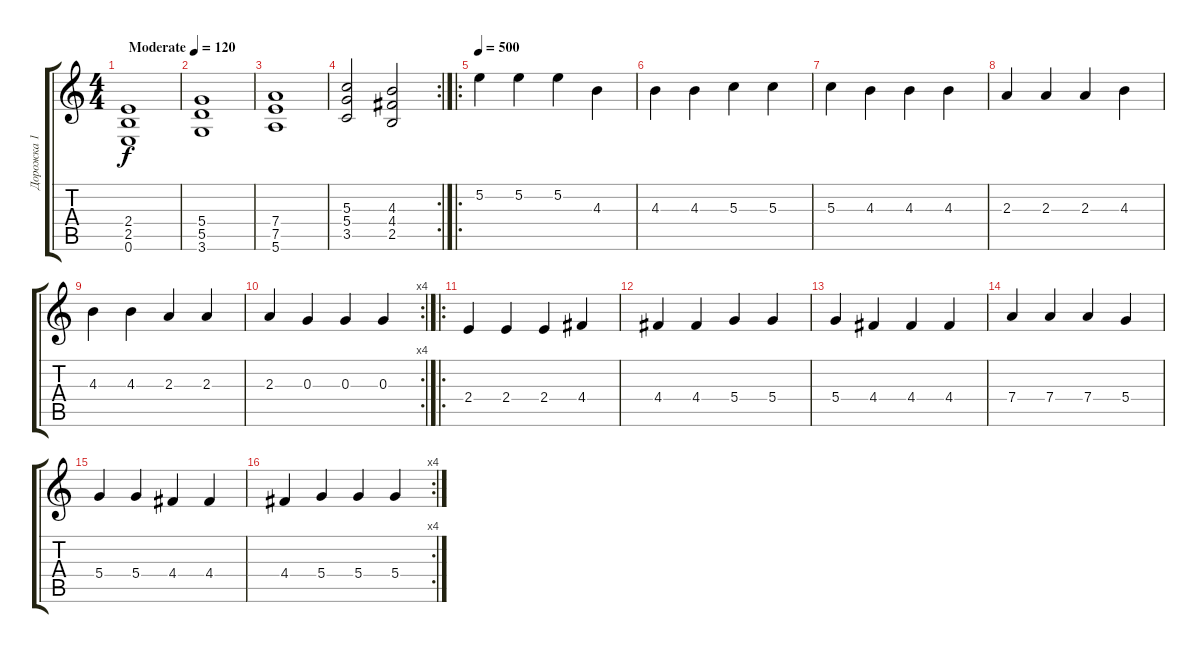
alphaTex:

\track ("Дорожка 1" "Дорожка 1") {instrument distortionguitar}
\staff {score tabs}
\tuning (E4 B3 G3 D3 A2 E2) {hide}
\ts (4 4)
\tempo (120 "Moderate")
\clef g2
\ks c
(2.4 2.5 0.6).1{dy f instrument distortionguitar} |
(5.4 5.5 3.6).1 |
(7.4 7.5 5.6).1 |
\rc 2
(5.3 5.4 3.5).2 (4.3 4.4 2.5).2 |
\ro
\tempo 500
5.2.4 5.2.4 5.2.4 4.3.4 |
4.3.4 4.3.4 5.3.4 5.3.4 |
5.3.4 4.3.4 4.3.4 4.3.4 |
2.3.4 2.3.4 2.3.4 4.3.4 |
4.3.4 4.3.4 2.3.4 2.3.4 |
\rc 4
2.3.4 0.3.4 0.3.4 0.3.4 |
\ro
2.4.4 2.4.4 2.4.4 4.4.4 |
4.4.4 4.4.4 5.4.4 5.4.4 |
5.4.4 4.4.4 4.4.4 4.4.4 |
7.4.4 7.4.4 7.4.4 5.4.4 |
5.4.4 5.4.4 4.4.4 4.4.4 |
\rc 4
4.4.4 5.4.4 5.4.4 5.4.4
